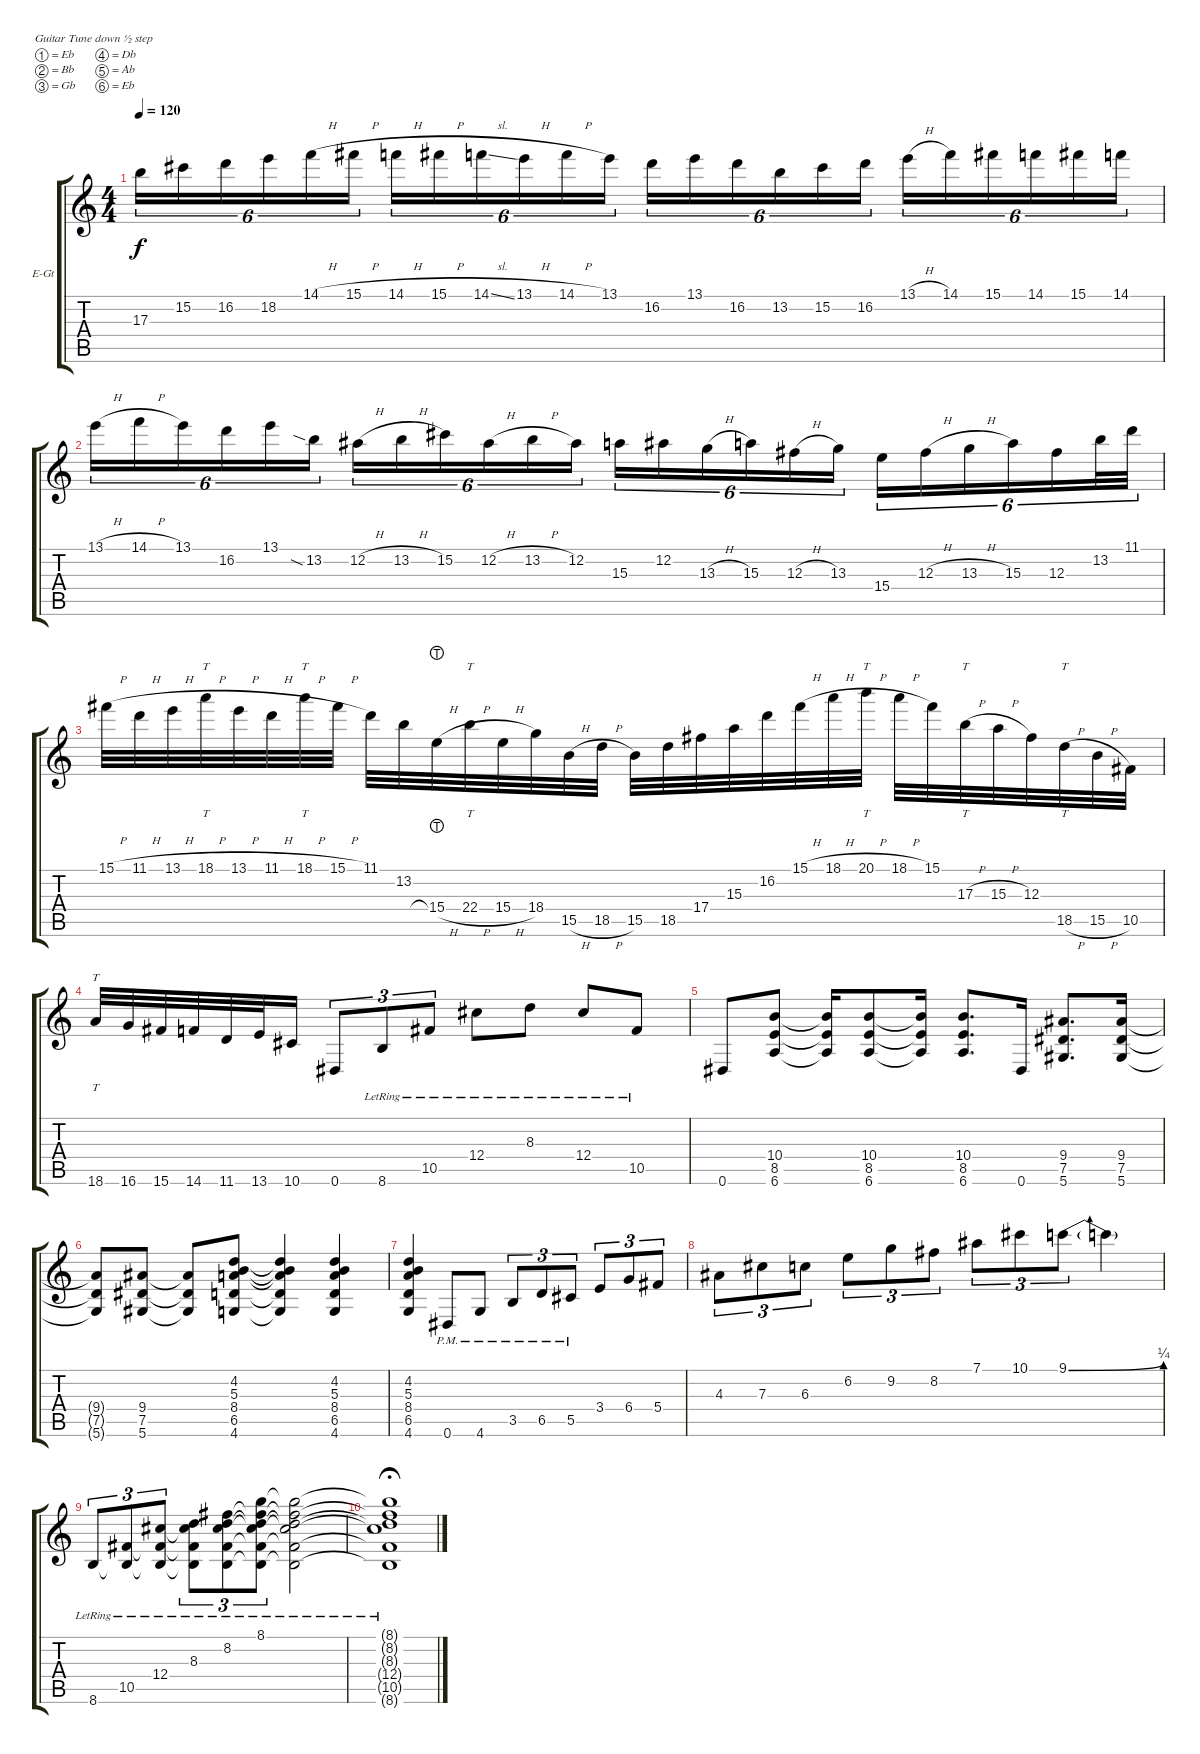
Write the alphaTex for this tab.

\defaultSystemsLayout 4
\bracketExtendMode groupsimilarinstruments
\firstSystemTrackNameOrientation horizontal
\otherSystemsTrackNameOrientation horizontal
\track ("Electric Guitar" "E-Gt") {instrument distortionguitar}
\staff {score tabs}
\tuning (Eb4 Bb3 Gb3 Db3 Ab2 Eb2)
\ts (4 4)
\tempo 120
\clef g2
\scale
0.510773
\ks c
17.3.16{tu (6 4) dy f} 15.2.16{tu (6 4)} 16.2.16{tu (6 4)} 18.2.16{tu (6 4)} 14.1{h}.16{tu (6 4)} 15.1{h}.16{tu (6 4)} 14.1{h}.16{tu (6 4)} 15.1{h}.16{tu (6 4)} 14.1{sl}.16{tu (6 4)} 13.1{h}.16{tu (6 4)} 14.1{h}.16{tu (6 4)} 13.1.16{tu (6 4)} 16.2.16{tu (6 4)} 13.1.16{tu (6 4)} 16.2.16{tu (6 4)} 13.2.16{tu (6 4)} 15.2.16{tu (6 4)} 16.2.16{tu (6 4)} 13.1{h}.16{tu (6 4)} 14.1.16{tu (6 4)} 15.1.16{tu (6 4)} 14.1.16{tu (6 4)} 15.1.16{tu (6 4)} 14.1.16{tu (6 4)} |
\scale
0.489258 13.1{h}.16{tu (6 4)} 14.1{h}.16{tu (6 4)} 13.1.16{tu (6 4)} 16.2.16{tu (6 4)} 13.1.16{tu (6 4)} 13.2{sia}.16{tu (6 4)} 12.2{h}.16{tu (6 4)} 13.2{h}.16{tu (6 4)} 15.2.16{tu (6 4)} 12.2{h}.16{tu (6 4)} 13.2{h}.16{tu (6 4)} 12.2.16{tu (6 4)} 15.3.16{tu (6 4)} 12.2.16{tu (6 4)} 13.3{h}.16{tu (6 4)} 15.3.16{tu (6 4)} 12.3{h}.16{tu (6 4)} 13.3.16{tu (6 4)} 15.4.16{tu (6 4)} 12.3{h}.16{tu (6 4)} 13.3{h}.16{tu (6 4)} 15.3.16{tu (6 4)} 12.3.16{tu (6 4)} 13.2.32{tu (6 4)} 11.1.32{tu (6 4)} |
15.1{h}.32 11.1{h}.32 13.1{h}.32 18.1{h}.32{tt} 13.1{h}.32 11.1{h}.32 18.1{h}.32{tt} 15.1{h}.32 11.1.32 13.2.32 15.4{h lht}.32 22.4{h}.32{tt} 15.4{h}.32 18.4.32 15.5{h}.32 18.5{h}.32 15.5.32 18.5.32 17.4.32 15.3.32 16.2.32 15.1{h}.32 18.1{h}.32 20.1{h}.32{tt} 18.1{h}.32 15.1.32 17.3{h}.32{tt} 15.3{h}.32 12.3.32 18.5{h}.32{tt} 15.5{h}.32 10.5.32 |
18.6.32{tt} 16.6.32 15.6.32 14.6.32 11.6.32 13.6.32 10.6.16 0.6.8{tu (3 2)} 8.6{lr}.8{tu (3 2)} 10.5{lr}.8{tu (3 2)} 12.4{lr}.8 8.3{lr}.8 12.4{lr}.8 10.5{lr}.8 |
0.6.8 (6.6 8.5 10.4).8 (10.4{t} 8.5{t} 6.6{t}).16 (10.4 8.5 6.6).8 (6.6{t} 8.5{t} 10.4{t}).16 (6.6 8.5 10.4).8{d} 0.6.16 (5.6 7.5 9.4).8{d} (9.4 7.5 5.6).16 |
(5.6{t} 7.5{t} 9.4{t}).8 (9.4 7.5 5.6).8 (5.6{t} 7.5{t} 9.4{t}).8 (4.6 6.5 8.4 4.2 5.3).8 (5.3{t} 8.4{t} 6.5{t} 4.6{t} 4.2{t}).4 (4.2 5.3 8.4 6.5 4.6).4 |
(4.6 6.5 8.4 5.3 4.2).4 0.6{pm}.8 4.6{pm}.8 3.5{pm}.8{tu (3 2)} 6.5{pm}.8{tu (3 2)} 5.5{pm}.8{tu (3 2)} 3.4.8{tu (3 2)} 6.4.8{tu (3 2)} 5.4.8{tu (3 2)} |
4.3.8{tu (3 2)} 7.3.8{tu (3 2)} 6.3.8{tu (3 2)} 6.2.8{tu (3 2)} 9.2.8{tu (3 2)} 8.2.8{tu (3 2)} 7.1.8{tu (3 2)} 10.1.8{tu (3 2)} 9.1{be (bend 0 0 12.6 1)}.8{tu (3 2)} 9.1{t}.4 |
\scale
0.659208 8.6{lr}.8{tu (3 2)} (10.5{lr} 8.6{lr t}).8{tu (3 2)} (12.4{lr} 10.5{lr t} 8.6{lr t}).8{tu (3 2)} (8.3{lr} 12.4{lr t} 10.5{lr t} 8.6{lr t}).8{tu (3 2)} (8.2{lr} 8.3{lr t} 12.4{lr t} 10.5{lr t} 8.6{lr t}).8{tu (3 2)} (8.1{lr} 8.2{lr t} 8.3{lr t} 12.4{lr t} 10.5{lr t} 8.6{lr t}).8{tu (3 2)} (8.1{lr t} 8.2{lr t} 8.3{lr t} 12.4{lr t} 10.5{lr t} 8.6{lr t}).2 |
\scale
0.340887 (8.6{lr t} 10.5{lr t} 12.4{lr t} 8.3{lr t} 8.2{lr t} 8.1{lr t}).1{fermata (medium 0.5)}
